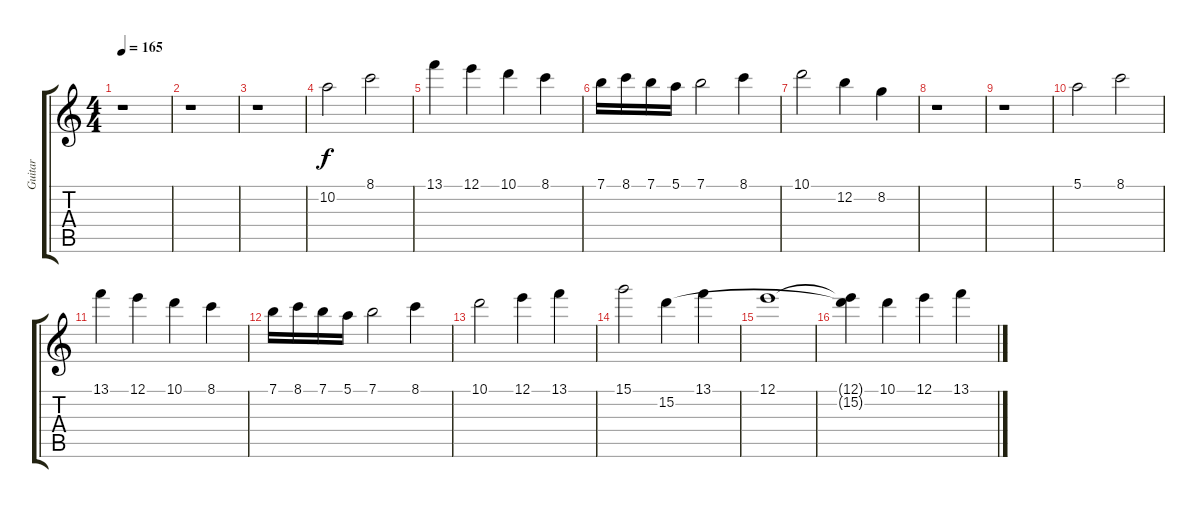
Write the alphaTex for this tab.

\track ("Guitar" "Guitar") {instrument distortionguitar}
\staff {score tabs}
\tuning (E4 B3 G3 D3 A2 E2) {hide}
\ts (4 4)
\section ("" "")
\tempo 165
\clef g2
\ks c
r.1{dy f instrument distortionguitar} |
r.1 |
r.1 |
10.2.2 8.1.2 |
13.1.4 12.1.4 10.1.4 8.1.4 |
7.1.16 8.1.16 7.1.16 5.1.16 7.1.2 8.1.4 |
10.1.2 12.2.4 8.2.4 |
r.1 |
r.1 |
5.1.2 8.1.2 |
13.1.4 12.1.4 10.1.4 8.1.4 |
7.1.16 8.1.16 7.1.16 5.1.16 7.1.2 8.1.4 |
10.1.2 12.1.4 13.1.4 |
15.1.2 15.2.4 13.1.4 |
12.1.1 |
(12.1{t} 15.2{t}).4 10.1.4 12.1.4 13.1.4
